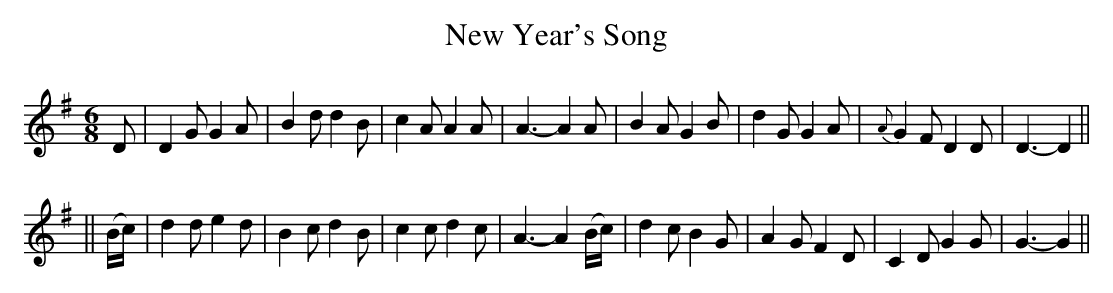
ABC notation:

X:1
T:New Year's Song
M:6/8
L:1/8
K:G
D \
| D2G G2A | B2d d2B | c2A A2A | A3- A2A \
| B2A G2B | d2G G2A | {A}G2F D2D | D3- D2 ||
|| (B/c/) \
| d2d e2d | B2c d2B | c2c d2c | A3- A2(B/c/) \
| d2c B2G | A2G F2D | C2D G2G | G3- G2 ||
